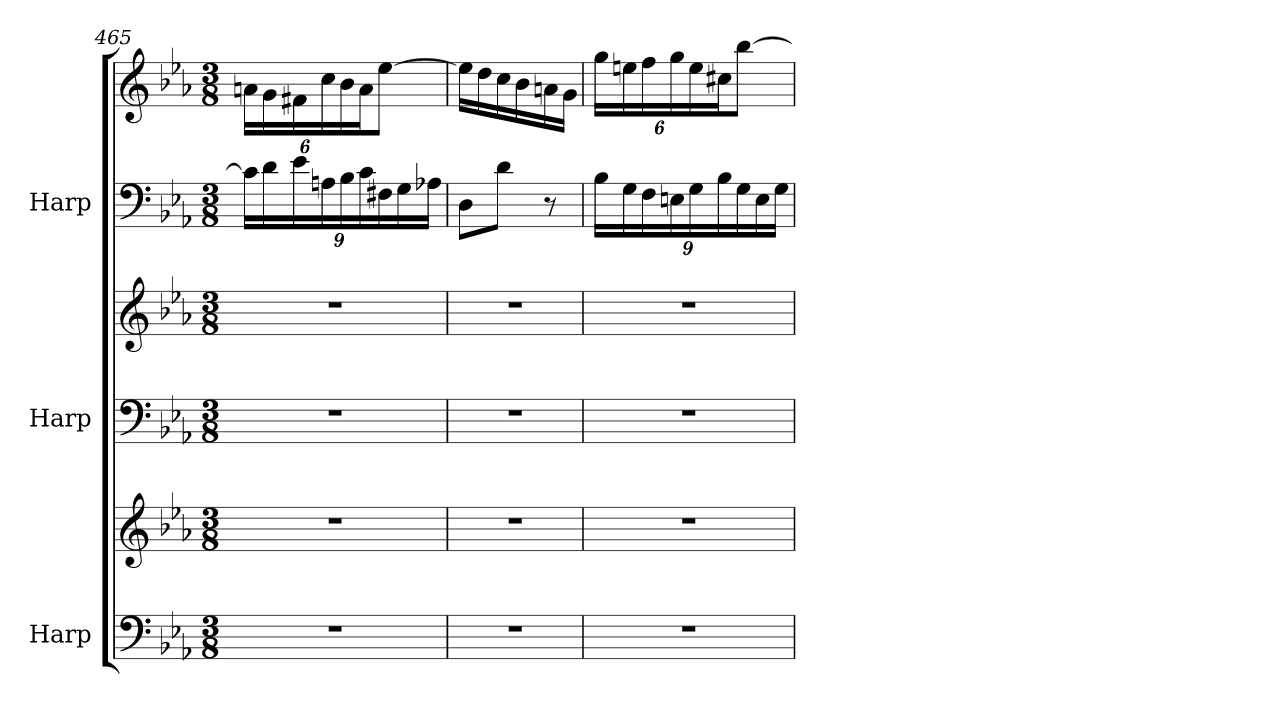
**kern	**kern	**kern	**kern	**kern	**kern
*part3	*part3	*part2	*part2	*part1	*part1
*staff6	*staff5	*staff4	*staff3	*staff2	*staff1
*I"Harp	*	*I"Harp	*	*I"Harp	*
*I'Hp	*	*I'Hp	*	*I'Hp	*
!!LO:PB:g=z
*clefF4	*clefG2	*clefF4	*clefG2	*clefF4	*clefG2
*k[b-e-a-]	*k[b-e-a-]	*k[b-e-a-]	*k[b-e-a-]	*k[b-e-a-]	*k[b-e-a-]
*M3/8	*M3/8	*M3/8	*M3/8	*M3/8	*M3/8
*	*	*	*	*Xbrackettup	*Xbrackettup
=465	=465	=465	=465	=465	=465
4.r	4.r	4.r	4.r	24c\LL]	24an\LL
.	.	.	.	24d\	24g\
.	.	.	.	24e-\	24f#X\
.	.	.	.	24An\	24cc\
.	.	.	.	24B-\	24b-\
.	.	.	.	24c\	24a\J
.	.	.	.	24F#X\	[8ee-\J
.	.	.	.	24G\	.
.	.	.	.	24A-X\JJ	.
=466	=466	=466	=466	=466	=466
4.r	4.r	4.r	4.r	8D\L	16ee-\LL]
.	.	.	.	.	16dd\
.	.	.	.	8d\J	16cc\
.	.	.	.	.	16b-\
.	.	.	.	8r	16an\
.	.	.	.	.	16g\JJ
=467	=467	=467	=467	=467	=467
4.r	4.r	4.r	4.r	24B-\LL	24gg\LL
.	.	.	.	24G\	24een\
.	.	.	.	24F\	24ff\
.	.	.	.	24En\	24gg\
.	.	.	.	24G\	24ee\
.	.	.	.	24B-\	24cc#X\J
.	.	.	.	24G\	[8bb-\J
.	.	.	.	24E\	.
.	.	.	.	24G\JJ	.
=	=	=	=	=	=
*-	*-	*-	*-	*-	*-
